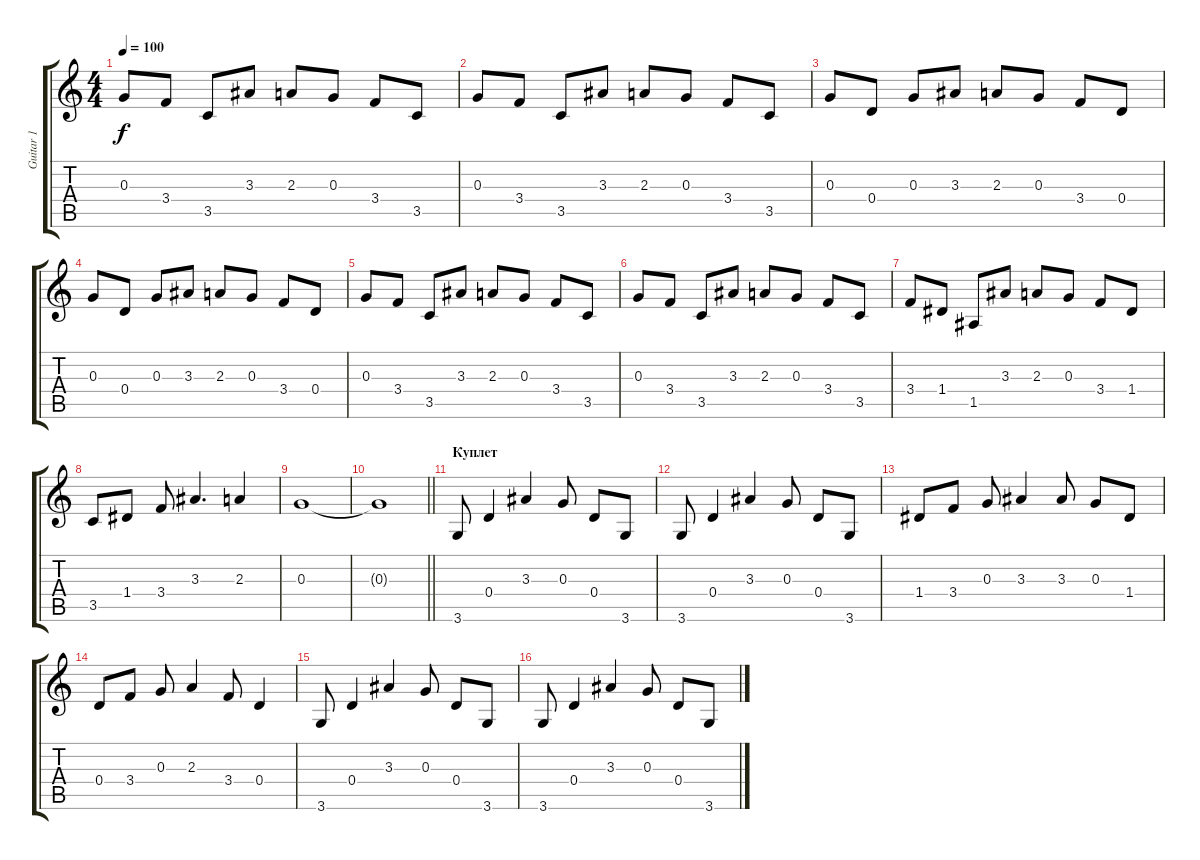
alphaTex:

\track ("Guitar 1" "Guitar 1") {instrument electricguitarclean}
\staff {score tabs}
\tuning (E4 B3 G3 D3 A2 E2) {hide}
\ts (4 4)
\tempo 100
\clef g2
\ks c
0.3.8{dy f} 3.4.8 3.5.8 3.3.8 2.3.8 0.3.8 3.4.8 3.5.8 |
0.3.8 3.4.8 3.5.8 3.3.8 2.3.8 0.3.8 3.4.8 3.5.8 |
0.3.8 0.4.8 0.3.8 3.3.8 2.3.8 0.3.8 3.4.8 0.4.8 |
0.3.8 0.4.8 0.3.8 3.3.8 2.3.8 0.3.8 3.4.8 0.4.8 |
0.3.8 3.4.8 3.5.8 3.3.8 2.3.8 0.3.8 3.4.8 3.5.8 |
0.3.8 3.4.8 3.5.8 3.3.8 2.3.8 0.3.8 3.4.8 3.5.8 |
3.4.8 1.4.8 1.5.8 3.3.8 2.3.8 0.3.8 3.4.8 1.4.8 |
3.5.8 1.4.8 3.4.8 3.3.4{d} 2.3.4 |
0.3.1 |
\barLineRight lightlight
0.3{t}.1 |
\section ("" "Куплет")
3.6.8 0.4.4 3.3.4 0.3.8 0.4.8 3.6.8 |
3.6.8 0.4.4 3.3.4 0.3.8 0.4.8 3.6.8 |
1.4.8 3.4.8 0.3.8 3.3.4 3.3.8 0.3.8 1.4.8 |
0.4.8 3.4.8 0.3.8 2.3.4 3.4.8 0.4.4 |
3.6.8 0.4.4 3.3.4 0.3.8 0.4.8 3.6.8 |
3.6.8 0.4.4 3.3.4 0.3.8 0.4.8 3.6.8
